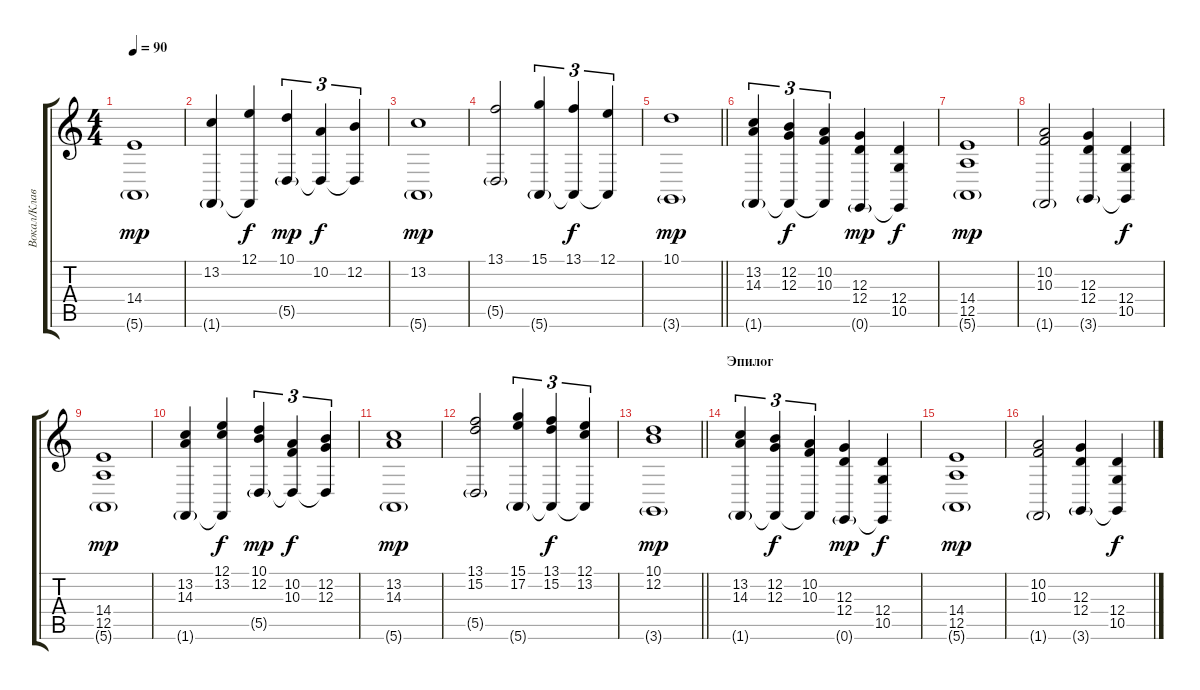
\track ("Вокал/Клавиши I" "Вокал/Клав") {instrument pad4choir}
\staff {score tabs}
\tuning (E4 B3 G3 D3 A2 E2) {hide}
\ts (4 4)
\tempo 90
\clef g2
\ks c
(14.4 5.6{g}).1{dy mp} |
(13.2 1.6{g}).4 (12.1 1.6{t}).4{dy f} (10.1 5.5{g}).4{tu (3 2) dy mp} (10.2 5.5{t}).4{tu (3 2) dy f} (12.2 5.5{t}).4{tu (3 2)} |
(13.2 5.6{g}).1{dy mp} |
(13.1 5.5{g}).2 (15.1 5.6{g}).4{tu (3 2)} (13.1 5.6{t}).4{tu (3 2) dy f} (12.1 5.6{t}).4{tu (3 2)} |
\barLineRight lightlight
(10.1 3.6{g}).1{dy mp volume 9} |
(13.2 14.3 1.6{g}).4{tu (3 2) volume 12 instrument pad4choir} (12.2 12.3 1.6{t}).4{tu (3 2) dy f} (10.2 10.3 1.6{t}).4{tu (3 2)} (12.3 12.4 0.6{g}).4{dy mp} (12.4 10.5 0.6{t}).4{dy f} |
(14.4 12.5 5.6{g}).1{dy mp} |
(10.2 10.3 1.6{g}).2 (12.3 12.4 3.6{g}).4 (12.4 10.5 3.6{t}).4{dy f} |
(14.4 12.5 5.6{g}).1{dy mp} |
(13.2 14.3 1.6{g}).4 (12.1 13.2 1.6{t}).4{dy f} (10.1 12.2 5.5{g}).4{tu (3 2) dy mp} (10.2 10.3 5.5{t}).4{tu (3 2) dy f} (12.2 12.3 5.5{t}).4{tu (3 2)} |
(13.2 14.3 5.6{g}).1{dy mp} |
(13.1 15.2 5.5{g}).2 (15.1 17.2 5.6{g}).4{tu (3 2)} (13.1 15.2 5.6{t}).4{tu (3 2) dy f} (12.1 13.2 5.6{t}).4{tu (3 2)} |
\barLineRight lightlight
(10.1 12.2 3.6{g}).1{dy mp volume 9} |
\section ("" "Эпилог")
(13.2 14.3 1.6{g}).4{tu (3 2) volume 10 instrument pad4choir} (12.2 12.3 1.6{t}).4{tu (3 2) dy f} (10.2 10.3 1.6{t}).4{tu (3 2)} (12.3 12.4 0.6{g}).4{dy mp} (12.4 10.5 0.6{t}).4{dy f} |
(14.4 12.5 5.6{g}).1{dy mp} |
(10.2 10.3 1.6{g}).2{volume 8} (12.3 12.4 3.6{g}).4 (12.4 10.5 3.6{t}).4{dy f}
